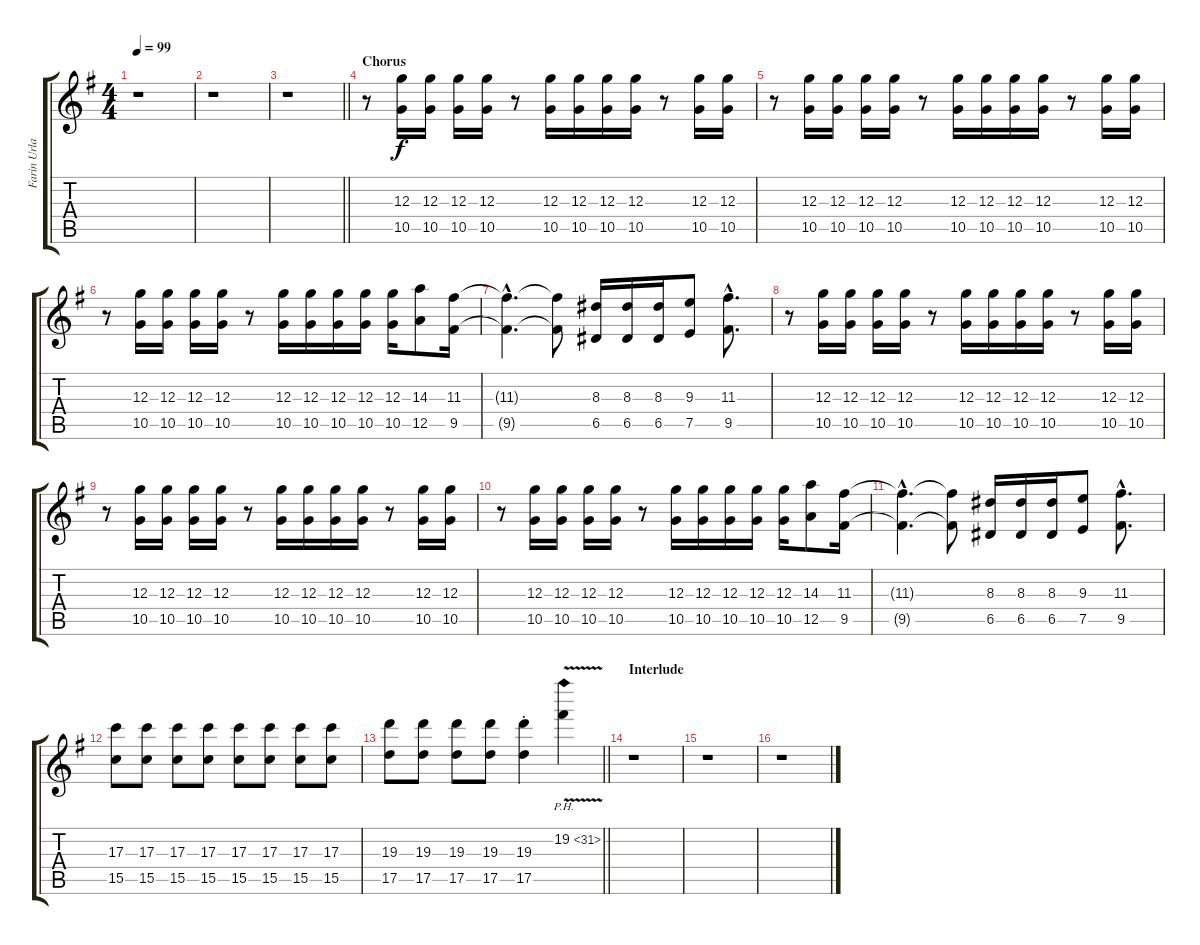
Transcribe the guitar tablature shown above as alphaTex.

\track ("Farin Urlaub Fills" "Farin Urla") {instrument distortionguitar}
\staff {score tabs}
\tuning (E4 B3 G3 D3 A2 E2) {hide}
\ts (4 4)
\tempo 99
\clef g2
\ks g
r.1{dy f} |
r.1 |
\barLineRight lightlight
r.1 |
\section ("" "Chorus")
r.8 (12.3 10.5).16 (12.3 10.5).16 (12.3 10.5).16 (12.3 10.5).16 r.8 (12.3 10.5).16 (12.3 10.5).16 (12.3 10.5).16 (12.3 10.5).16 r.8 (12.3 10.5).16 (12.3 10.5).16 |
r.8 (12.3 10.5).16 (12.3 10.5).16 (12.3 10.5).16 (12.3 10.5).16 r.8 (12.3 10.5).16 (12.3 10.5).16 (12.3 10.5).16 (12.3 10.5).16 r.8 (12.3 10.5).16 (12.3 10.5).16 |
r.8 (12.3 10.5).16 (12.3 10.5).16 (12.3 10.5).16 (12.3 10.5).16 r.8 (12.3 10.5).16 (12.3 10.5).16 (12.3 10.5).16 (12.3 10.5).16 (12.3 10.5).16 (14.3 12.5).8 (11.3 9.5).16 |
(11.3{hac t} 9.5{hac t}).4{d} (11.3{t} 9.5{t}).8 (8.3 6.5).16 (8.3 6.5).16 (8.3 6.5).16 (9.3 7.5).8 (11.3{hac} 9.5{hac}).8{d} |
r.8 (12.3 10.5).16 (12.3 10.5).16 (12.3 10.5).16 (12.3 10.5).16 r.8 (12.3 10.5).16 (12.3 10.5).16 (12.3 10.5).16 (12.3 10.5).16 r.8 (12.3 10.5).16 (12.3 10.5).16 |
r.8 (12.3 10.5).16 (12.3 10.5).16 (12.3 10.5).16 (12.3 10.5).16 r.8 (12.3 10.5).16 (12.3 10.5).16 (12.3 10.5).16 (12.3 10.5).16 r.8 (12.3 10.5).16 (12.3 10.5).16 |
r.8 (12.3 10.5).16 (12.3 10.5).16 (12.3 10.5).16 (12.3 10.5).16 r.8 (12.3 10.5).16 (12.3 10.5).16 (12.3 10.5).16 (12.3 10.5).16 (12.3 10.5).16 (14.3 12.5).8 (11.3 9.5).16 |
(11.3{hac t} 9.5{hac t}).4{d} (11.3{t} 9.5{t}).8 (8.3 6.5).16 (8.3 6.5).16 (8.3 6.5).16 (9.3 7.5).8 (11.3{hac} 9.5{hac}).8{d} |
(17.3 15.5).8 (17.3 15.5).8 (17.3 15.5).8 (17.3 15.5).8 (17.3 15.5).8 (17.3 15.5).8 (17.3 15.5).8 (17.3 15.5).8 |
\barLineRight lightlight
(19.3 17.5).8 (19.3 17.5).8 (19.3 17.5).8 (19.3 17.5).8 (19.3{st} 17.5{st}).4 19.2{ph 12 v}.4 |
\section ("" "Interlude")
r.1 |
r.1 |
r.1
